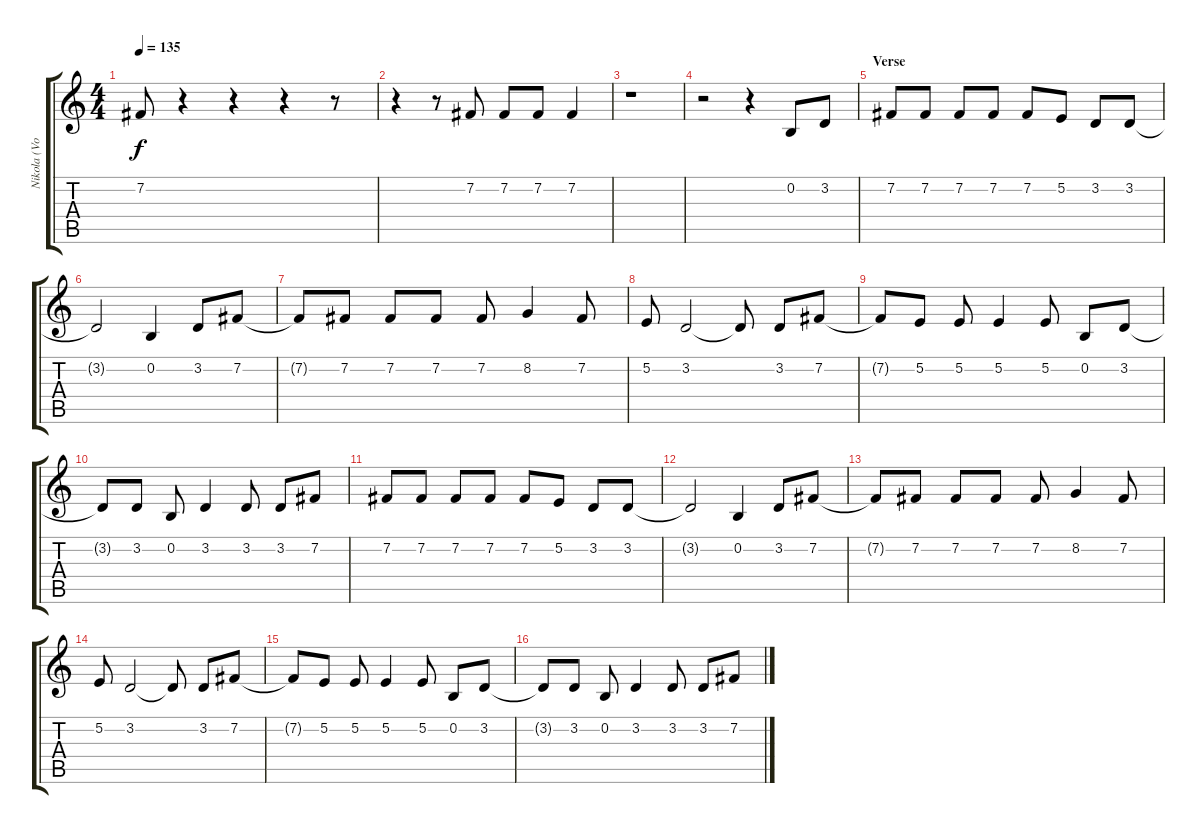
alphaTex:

\track ("Nikola (Vocals)" "Nikola (Vo") {instrument oboe}
\staff {score tabs}
\tuning (E4 B3 G3 D3 A2 E2) {hide}
\ts (4 4)
\tempo 135
\clef g2
\ks c
7.2{t}.8{dy f} r.4 r.4 r.4 r.8 |
r.4 r.8 7.2.8 7.2.8 7.2.8 7.2.4 |
r.1 |
r.2 r.4 0.2.8 3.2.8 |
\section ("" "Verse")
7.2.8 7.2.8 7.2.8 7.2.8 7.2.8 5.2.8 3.2.8 3.2.8 |
3.2{t}.2 0.2.4 3.2.8 7.2.8 |
7.2{t}.8 7.2.8 7.2.8 7.2.8 7.2.8 8.2.4 7.2.8 |
5.2.8 3.2.2 3.2{t}.8 3.2.8 7.2.8 |
7.2{t}.8 5.2.8 5.2.8 5.2.4 5.2.8 0.2.8 3.2.8 |
3.2{t}.8 3.2.8 0.2.8 3.2.4 3.2.8 3.2.8 7.2.8 |
7.2.8 7.2.8 7.2.8 7.2.8 7.2.8 5.2.8 3.2.8 3.2.8 |
3.2{t}.2 0.2.4 3.2.8 7.2.8 |
7.2{t}.8 7.2.8 7.2.8 7.2.8 7.2.8 8.2.4 7.2.8 |
5.2.8 3.2.2 3.2{t}.8 3.2.8 7.2.8 |
7.2{t}.8 5.2.8 5.2.8 5.2.4 5.2.8 0.2.8 3.2.8 |
3.2{t}.8 3.2.8 0.2.8 3.2.4 3.2.8 3.2.8 7.2.8
